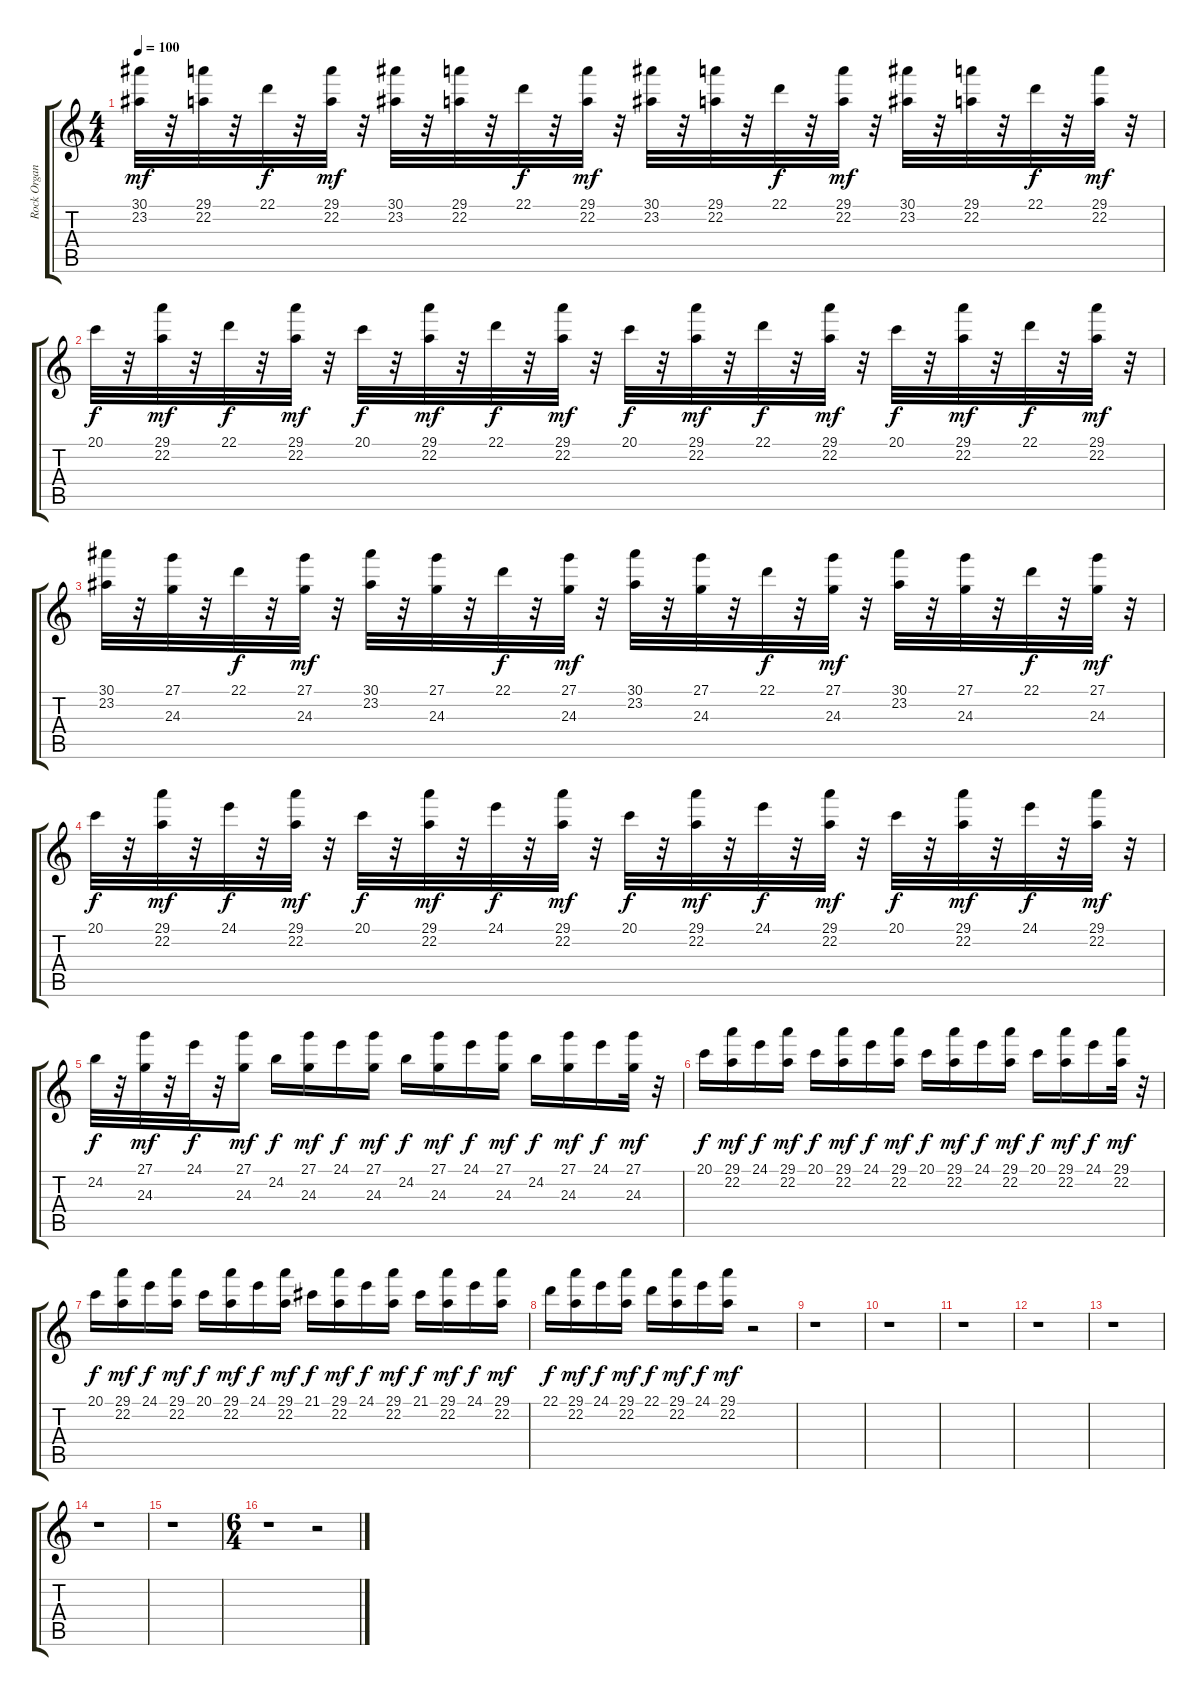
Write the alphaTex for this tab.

\track ("Rock Organ" "Rock Organ") {instrument rockorgan}
\staff {score tabs}
\tuning (E4 B3 G3 D3 A2 E2) {hide}
\ts (4 4)
\tempo 100
\clef g2
\ks c
(30.1 23.2).32{dy mf} r.32 (29.1 22.2).32 r.32 22.1.32{dy f} r.32 (29.1 22.2).32{dy mf} r.32 (30.1 23.2).32 r.32 (29.1 22.2).32 r.32 22.1.32{dy f} r.32 (29.1 22.2).32{dy mf} r.32 (30.1 23.2).32 r.32 (29.1 22.2).32 r.32 22.1.32{dy f} r.32 (29.1 22.2).32{dy mf} r.32 (30.1 23.2).32 r.32 (29.1 22.2).32 r.32 22.1.32{dy f} r.32 (29.1 22.2).32{dy mf} r.32 |
20.1.32{dy f} r.32 (29.1 22.2).32{dy mf} r.32 22.1.32{dy f} r.32 (29.1 22.2).32{dy mf} r.32 20.1.32{dy f} r.32 (29.1 22.2).32{dy mf} r.32 22.1.32{dy f} r.32 (29.1 22.2).32{dy mf} r.32 20.1.32{dy f} r.32 (29.1 22.2).32{dy mf} r.32 22.1.32{dy f} r.32 (29.1 22.2).32{dy mf} r.32 20.1.32{dy f} r.32 (29.1 22.2).32{dy mf} r.32 22.1.32{dy f} r.32 (29.1 22.2).32{dy mf} r.32 |
(30.1 23.2).32 r.32 (27.1 24.3).32 r.32 22.1.32{dy f} r.32 (27.1 24.3).32{dy mf} r.32 (30.1 23.2).32 r.32 (27.1 24.3).32 r.32 22.1.32{dy f} r.32 (27.1 24.3).32{dy mf} r.32 (30.1 23.2).32 r.32 (27.1 24.3).32 r.32 22.1.32{dy f} r.32 (27.1 24.3).32{dy mf} r.32 (30.1 23.2).32 r.32 (27.1 24.3).32 r.32 22.1.32{dy f} r.32 (27.1 24.3).32{dy mf} r.32 |
20.1.32{dy f} r.32 (29.1 22.2).32{dy mf} r.32 24.1.32{dy f} r.32 (29.1 22.2).32{dy mf} r.32 20.1.32{dy f} r.32 (29.1 22.2).32{dy mf} r.32 24.1.32{dy f} r.32 (29.1 22.2).32{dy mf} r.32 20.1.32{dy f} r.32 (29.1 22.2).32{dy mf} r.32 24.1.32{dy f} r.32 (29.1 22.2).32{dy mf} r.32 20.1.32{dy f} r.32 (29.1 22.2).32{dy mf} r.32 24.1.32{dy f} r.32 (29.1 22.2).32{dy mf} r.32 |
24.2.32{dy f} r.32 (27.1 24.3).32{dy mf} r.32 24.1.32{dy f} r.32 (27.1 24.3).16{dy mf} 24.2.16{dy f} (27.1 24.3).16{dy mf} 24.1.16{dy f} (27.1 24.3).16{dy mf} 24.2.16{dy f} (27.1 24.3).16{dy mf} 24.1.16{dy f} (27.1 24.3).16{dy mf} 24.2.16{dy f} (27.1 24.3).16{dy mf} 24.1.16{dy f} (27.1 24.3).32{dy mf} r.32 |
20.1.16{dy f} (29.1 22.2).16{dy mf} 24.1.16{dy f} (29.1 22.2).16{dy mf} 20.1.16{dy f} (29.1 22.2).16{dy mf} 24.1.16{dy f} (29.1 22.2).16{dy mf} 20.1.16{dy f} (29.1 22.2).16{dy mf} 24.1.16{dy f} (29.1 22.2).16{dy mf} 20.1.16{dy f} (29.1 22.2).16{dy mf} 24.1.16{dy f} (29.1 22.2).32{dy mf} r.32 |
20.1.16{dy f} (29.1 22.2).16{dy mf} 24.1.16{dy f} (29.1 22.2).16{dy mf} 20.1.16{dy f} (29.1 22.2).16{dy mf} 24.1.16{dy f} (29.1 22.2).16{dy mf} 21.1.16{dy f} (29.1 22.2).16{dy mf} 24.1.16{dy f} (29.1 22.2).16{dy mf} 21.1.16{dy f} (29.1 22.2).16{dy mf} 24.1.16{dy f} (29.1 22.2).16{dy mf} |
22.1.16{dy f} (29.1 22.2).16{dy mf} 24.1.16{dy f} (29.1 22.2).16{dy mf} 22.1.16{dy f} (29.1 22.2).16{dy mf} 24.1.16{dy f} (29.1 22.2).16{dy mf} r.2 |
r.1 |
r.1 |
r.1 |
r.1 |
r.1 |
r.1 |
r.1 |
\ts (6 4)
r.1 r.2
